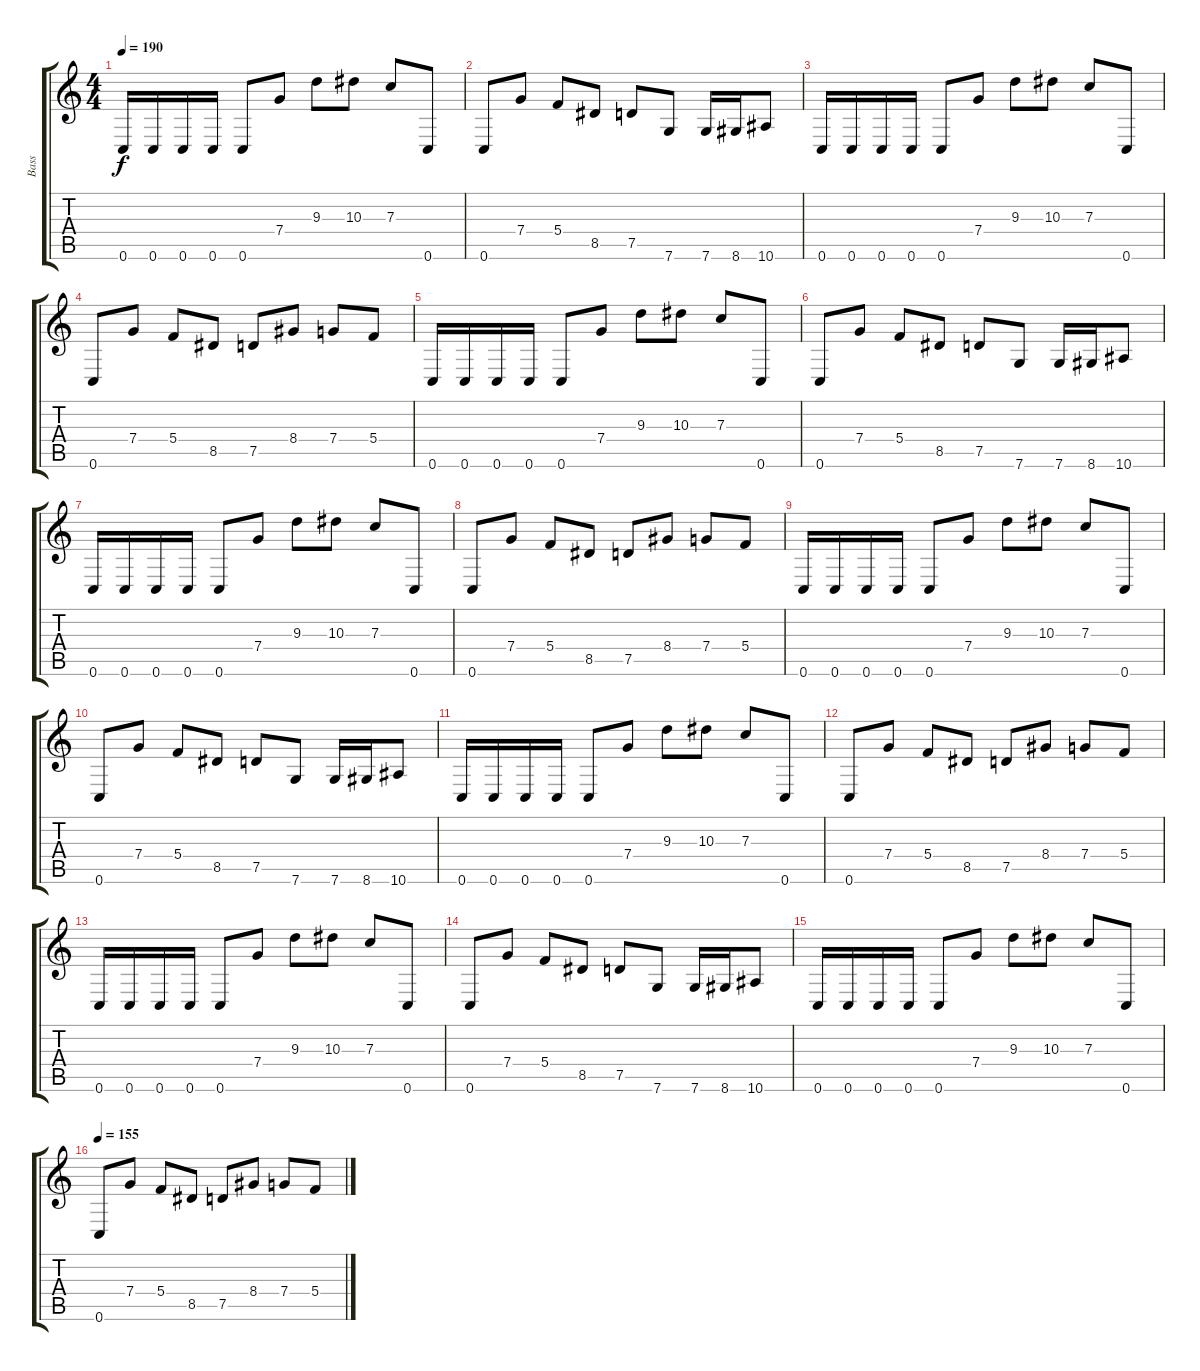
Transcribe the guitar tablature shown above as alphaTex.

\track ("Bass" "Bass") {instrument electricbasspick}
\staff {score tabs}
\tuning (D4 A3 F3 C3 G2 C2) {hide}
\ts (4 4)
\tempo 190
\clef g2
\ks c
0.6.16{dy f} 0.6.16 0.6.16 0.6.16 0.6.8 7.4.8 9.3.8 10.3.8 7.3.8 0.6.8 |
0.6.8 7.4.8 5.4.8 8.5.8 7.5.8 7.6.8 7.6.16 8.6.16 10.6.8 |
0.6.16 0.6.16 0.6.16 0.6.16 0.6.8 7.4.8 9.3.8 10.3.8 7.3.8 0.6.8 |
0.6.8 7.4.8 5.4.8 8.5.8 7.5.8 8.4.8 7.4.8 5.4.8 |
0.6.16 0.6.16 0.6.16 0.6.16 0.6.8 7.4.8 9.3.8 10.3.8 7.3.8 0.6.8 |
0.6.8 7.4.8 5.4.8 8.5.8 7.5.8 7.6.8 7.6.16 8.6.16 10.6.8 |
0.6.16 0.6.16 0.6.16 0.6.16 0.6.8 7.4.8 9.3.8 10.3.8 7.3.8 0.6.8 |
0.6.8 7.4.8 5.4.8 8.5.8 7.5.8 8.4.8 7.4.8 5.4.8 |
0.6.16 0.6.16 0.6.16 0.6.16 0.6.8 7.4.8 9.3.8 10.3.8 7.3.8 0.6.8 |
0.6.8 7.4.8 5.4.8 8.5.8 7.5.8 7.6.8 7.6.16 8.6.16 10.6.8 |
0.6.16 0.6.16 0.6.16 0.6.16 0.6.8 7.4.8 9.3.8 10.3.8 7.3.8 0.6.8 |
0.6.8 7.4.8 5.4.8 8.5.8 7.5.8 8.4.8 7.4.8 5.4.8 |
0.6.16 0.6.16 0.6.16 0.6.16 0.6.8 7.4.8 9.3.8 10.3.8 7.3.8 0.6.8 |
0.6.8 7.4.8 5.4.8 8.5.8 7.5.8 7.6.8 7.6.16 8.6.16 10.6.8 |
0.6.16 0.6.16 0.6.16 0.6.16 0.6.8 7.4.8 9.3.8 10.3.8 7.3.8 0.6.8 |
\tempo 155
0.6.8 7.4.8 5.4.8 8.5.8 7.5.8 8.4.8 7.4.8 5.4.8
